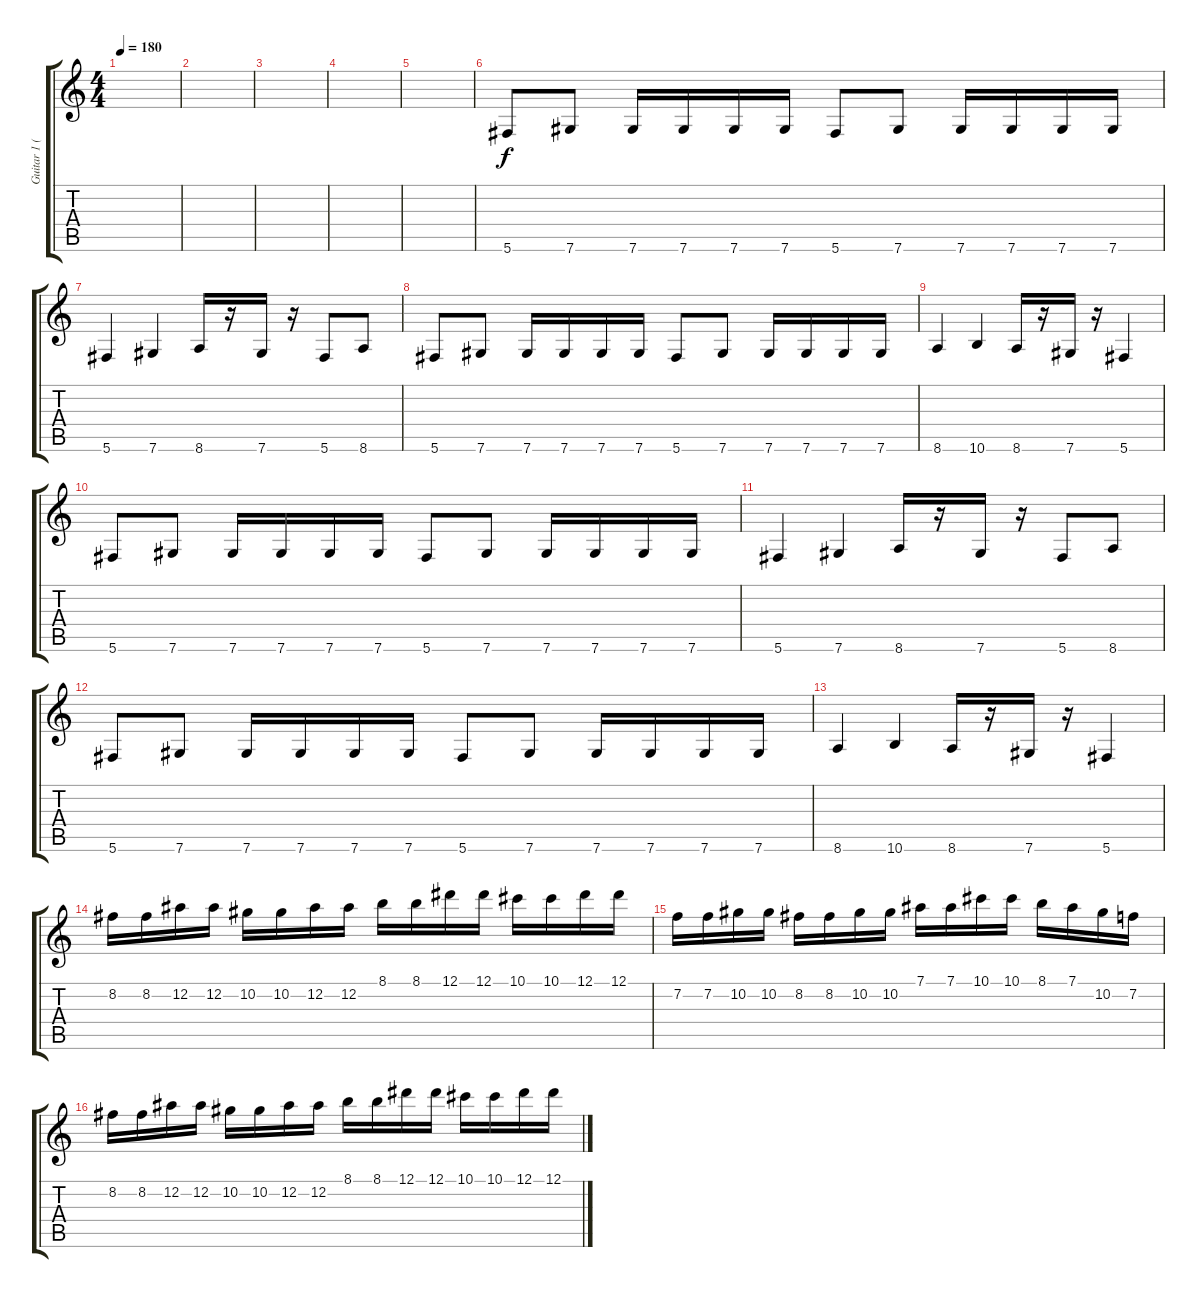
\track ("Guitar 1 (Lowest dropped to C#) " "Guitar 1 (") {instrument distortionguitar}
\staff {score tabs}
\tuning (Eb4 Bb3 Gb3 Db3 Ab2 Db2) {hide}
\ts (4 4)
\tempo 180
\clef g2
\ks c
|
|
|
|
|
5.6.8 7.6.8 7.6.16 7.6.16 7.6.16 7.6.16 5.6.8 7.6.8 7.6.16 7.6.16 7.6.16 7.6.16 |
5.6.4 7.6.4 8.6.16 r.16 7.6.16 r.16 5.6.8 8.6.8 |
5.6.8 7.6.8 7.6.16 7.6.16 7.6.16 7.6.16 5.6.8 7.6.8 7.6.16 7.6.16 7.6.16 7.6.16 |
8.6.4 10.6.4 8.6.16 r.16 7.6.16 r.16 5.6.4 |
5.6.8 7.6.8 7.6.16 7.6.16 7.6.16 7.6.16 5.6.8 7.6.8 7.6.16 7.6.16 7.6.16 7.6.16 |
5.6.4 7.6.4 8.6.16 r.16 7.6.16 r.16 5.6.8 8.6.8 |
5.6.8 7.6.8 7.6.16 7.6.16 7.6.16 7.6.16 5.6.8 7.6.8 7.6.16 7.6.16 7.6.16 7.6.16 |
8.6.4 10.6.4 8.6.16 r.16 7.6.16 r.16 5.6.4 |
8.2.16 8.2.16 12.2.16 12.2.16 10.2.16 10.2.16 12.2.16 12.2.16 8.1.16 8.1.16 12.1.16 12.1.16 10.1.16 10.1.16 12.1.16 12.1.16 |
7.2.16 7.2.16 10.2.16 10.2.16 8.2.16 8.2.16 10.2.16 10.2.16 7.1.16 7.1.16 10.1.16 10.1.16 8.1.16 7.1.16 10.2.16 7.2.16 |
8.2.16 8.2.16 12.2.16 12.2.16 10.2.16 10.2.16 12.2.16 12.2.16 8.1.16 8.1.16 12.1.16 12.1.16 10.1.16 10.1.16 12.1.16 12.1.16
